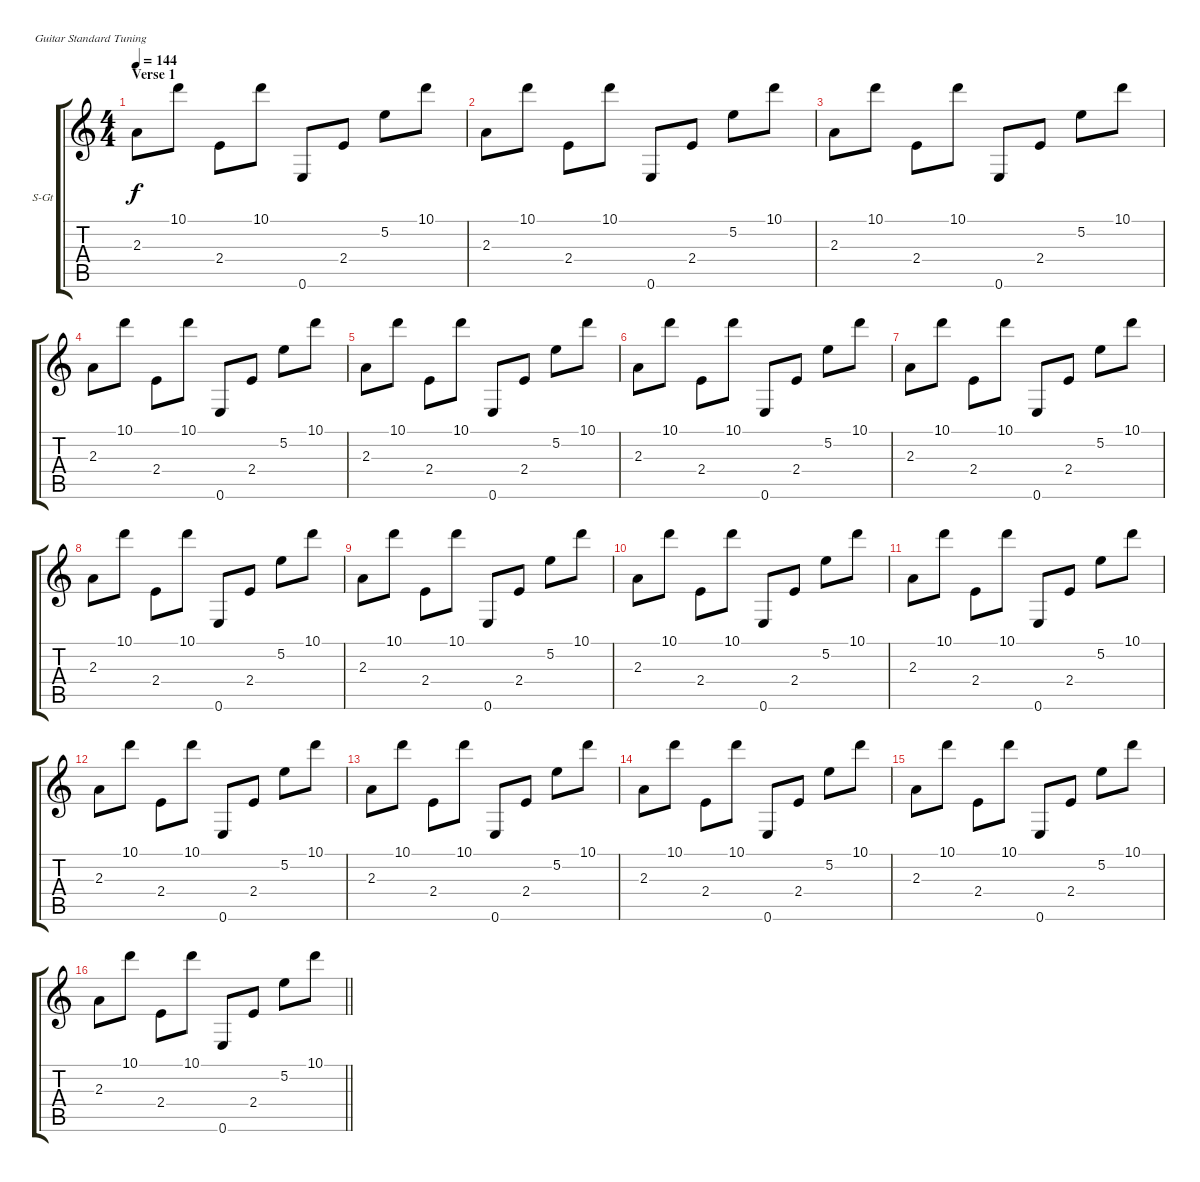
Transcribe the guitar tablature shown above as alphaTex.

\bracketExtendMode groupsimilarinstruments
\firstSystemTrackNameOrientation horizontal
\otherSystemsTrackNameOrientation horizontal
\track ("Flake 2" "S-Gt") {instrument woodblock}
\staff {score tabs}
\tuning (E4 B3 G3 D3 A2 E2)
\displaytranspose 12
\ts (4 4)
\section ("" "Verse 1")
\tempo 144
\clef g2
\ks c
2.3.8{dy f} 10.1.8 2.4.8 10.1.8 0.6.8 2.4.8 5.2.8 10.1.8 |
2.3.8 10.1.8 2.4.8 10.1.8 0.6.8 2.4.8 5.2.8 10.1.8 |
2.3.8 10.1.8 2.4.8 10.1.8 0.6.8 2.4.8 5.2.8 10.1.8 |
2.3.8 10.1.8 2.4.8 10.1.8 0.6.8 2.4.8 5.2.8 10.1.8 |
2.3.8 10.1.8 2.4.8 10.1.8 0.6.8 2.4.8 5.2.8 10.1.8 |
2.3.8 10.1.8 2.4.8 10.1.8 0.6.8 2.4.8 5.2.8 10.1.8 |
2.3.8 10.1.8 2.4.8 10.1.8 0.6.8 2.4.8 5.2.8 10.1.8 |
2.3.8 10.1.8 2.4.8 10.1.8 0.6.8 2.4.8 5.2.8 10.1.8 |
2.3.8 10.1.8 2.4.8 10.1.8 0.6.8 2.4.8 5.2.8 10.1.8 |
2.3.8 10.1.8 2.4.8 10.1.8 0.6.8 2.4.8 5.2.8 10.1.8 |
2.3.8 10.1.8 2.4.8 10.1.8 0.6.8 2.4.8 5.2.8 10.1.8 |
2.3.8 10.1.8 2.4.8 10.1.8 0.6.8 2.4.8 5.2.8 10.1.8 |
2.3.8 10.1.8 2.4.8 10.1.8 0.6.8 2.4.8 5.2.8 10.1.8 |
2.3.8 10.1.8 2.4.8 10.1.8 0.6.8 2.4.8 5.2.8 10.1.8 |
2.3.8 10.1.8 2.4.8 10.1.8 0.6.8 2.4.8 5.2.8 10.1.8 |
\barLineRight lightlight
2.3.8 10.1.8 2.4.8 10.1.8 0.6.8 2.4.8 5.2.8 10.1.8
